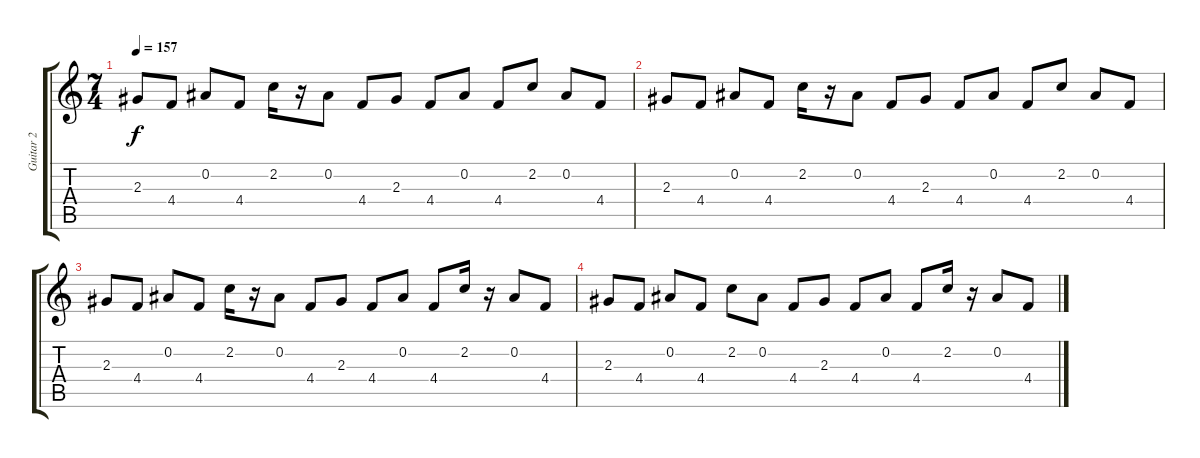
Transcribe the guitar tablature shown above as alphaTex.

\track ("Guitar 2" "Guitar 2") {instrument electricguitarjazz}
\staff {score tabs}
\tuning (Eb4 Bb3 Gb3 Db3 Ab2 Eb2) {hide}
\ts (7 4)
\tempo 157
\clef g2
\ks c
2.3.8{dy f instrument electricguitarjazz} 4.4.8 0.2.8 4.4.8 2.2.16 r.16 0.2.8 4.4.8 2.3.8 4.4.8 0.2.8 4.4.8 2.2.8 0.2.8 4.4.8 |
2.3.8 4.4.8 0.2.8 4.4.8 2.2.16 r.16 0.2.8 4.4.8 2.3.8 4.4.8 0.2.8 4.4.8 2.2.8 0.2.8 4.4.8 |
2.3.8 4.4.8 0.2.8 4.4.8 2.2.16 r.16 0.2.8 4.4.8 2.3.8 4.4.8 0.2.8 4.4.8 2.2.16 r.16 0.2.8 4.4.8 |
2.3.8 4.4.8 0.2.8 4.4.8 2.2.8 0.2.8 4.4.8 2.3.8 4.4.8 0.2.8 4.4.8 2.2.16 r.16 0.2.8 4.4.8
